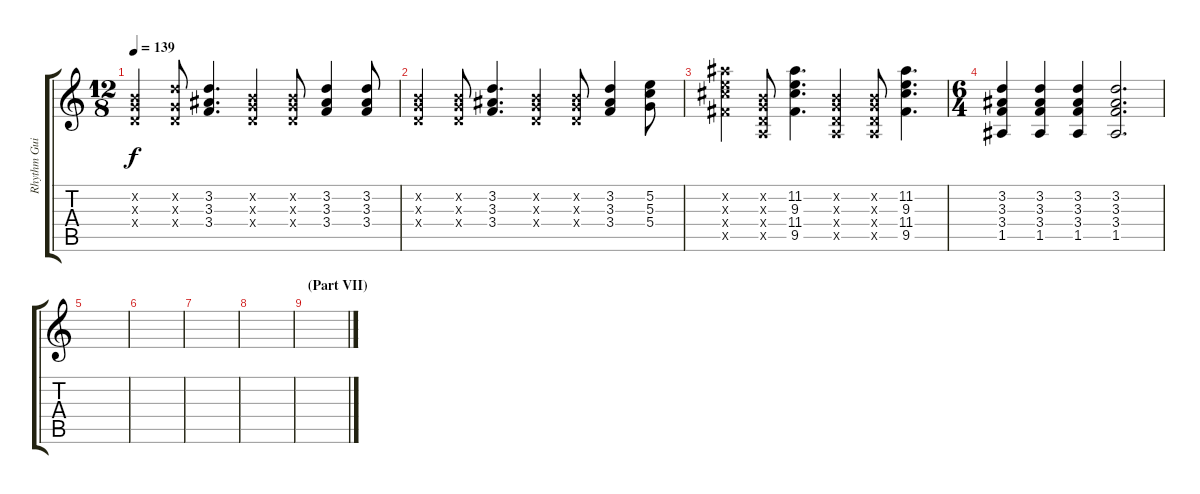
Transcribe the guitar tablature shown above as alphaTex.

\track ("Rhythm Guitar II (David Gilmour" "Rhythm Gui") {instrument electricguitarclean}
\staff {score tabs}
\tuning (E4 B3 G3 D3 A2 E2) {hide}
\ts (12 8)
\tempo 139
\clef g2
\ks c
(0.2{x} 0.3{x} 0.4{x}).4{dy f} (3.2{x} 0.3{x} 0.4{x}).8 (3.2 3.3 3.4).4{d} (0.2{x} 0.3{x} 0.4{x}).4 (0.2{x} 0.3{x} 0.4{x}).8 (3.2 3.3 3.4).4 (3.2 3.3 3.4).8 |
(0.2{x} 0.3{x} 0.4{x}).4 (0.2{x} 0.3{x} 0.4{x}).8 (3.2 3.3 3.4).4{d} (0.2{x} 0.3{x} 0.4{x}).4 (0.2{x} 0.3{x} 0.4{x}).8 (3.2 3.3 3.4).4 (5.2 5.3 5.4).8 |
(11.2{x} 9.3{x} 11.4{x} 9.5{x}).4 (0.2{x} 0.3{x} 0.4{x} 0.5{x}).8 (11.2 9.3 11.4 9.5).4{d} (0.2{x} 0.3{x} 0.4{x} 0.5{x}).4 (0.2{x} 0.3{x} 0.4{x} 0.5{x}).8 (11.2 9.3 11.4 9.5).4{d} |
\ts (6 4)
(3.2 3.3 3.4 1.5).4 (3.2 3.3 3.4 1.5).4 (3.2 3.3 3.4 1.5).4 (3.2 3.3 3.4 1.5).2{d} |
|
|
|
|
\section ("" "(Part VII)")
